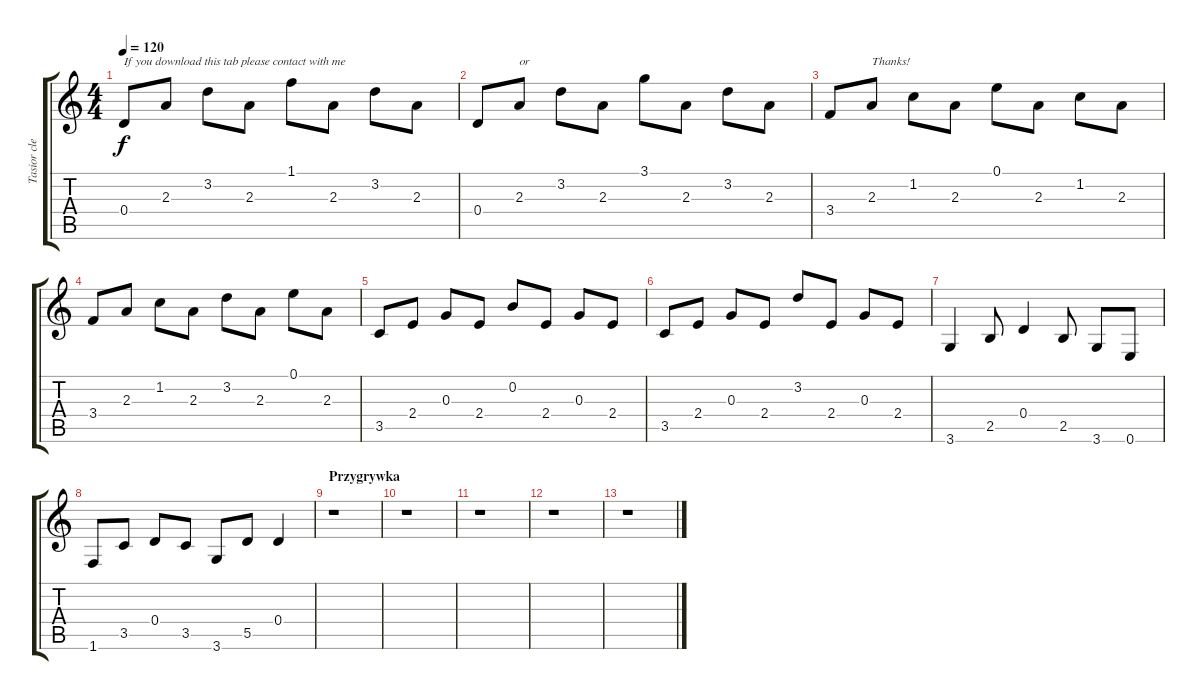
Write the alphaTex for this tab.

\track ("Tasior clean with Chorus" "Tasior cle") {instrument electricguitarclean}
\staff {score tabs}
\tuning (E4 B3 G3 D3 A2 E2) {hide}
\ts (4 4)
\tempo 120
\clef g2
\ks c
0.4.8{txt "If you download this tab please contact with me" dy f instrument electricguitarclean} 2.3.8 3.2.8 2.3.8 1.1.8 2.3.8 3.2.8 2.3.8 |
0.4.8 2.3.8{txt "or"} 3.2.8 2.3.8 3.1.8 2.3.8 3.2.8 2.3.8 |
3.4.8 2.3.8{txt "Thanks!"} 1.2.8 2.3.8 0.1.8 2.3.8 1.2.8 2.3.8 |
3.4.8 2.3.8 1.2.8 2.3.8 3.2.8 2.3.8 0.1.8 2.3.8 |
3.5.8 2.4.8 0.3.8 2.4.8 0.2.8 2.4.8 0.3.8 2.4.8 |
3.5.8 2.4.8 0.3.8 2.4.8 3.2.8 2.4.8 0.3.8 2.4.8 |
3.6.4 2.5.8 0.4.4 2.5.8 3.6.8 0.6.8 |
1.6.8 3.5.8 0.4.8 3.5.8 3.6.8 5.5.8 0.4.4 |
\section ("" "Przygrywka")
r.1 |
r.1 |
r.1 |
r.1 |
r.1
